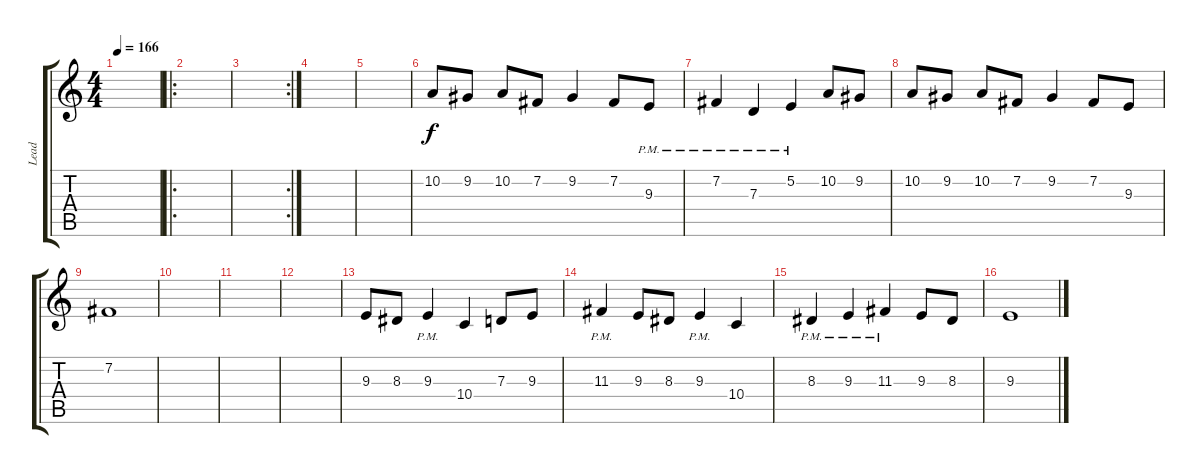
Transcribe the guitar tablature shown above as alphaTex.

\track ("Lead" "Lead") {instrument lead1square}
\staff {score tabs}
\tuning (E4 B3 G3 D3 A2 E2) {hide}
\ts (4 4)
\tempo 166
\clef g2
\ks c
|
\ro
|
\rc 2
|
|
|
10.2.8 9.2.8 10.2.8 7.2.8 9.2.4 7.2.8 9.3{pm}.8 |
7.2{pm}.4 7.3{pm}.4 5.2{pm}.4 10.2.8 9.2.8 |
10.2.8 9.2.8 10.2.8 7.2.8 9.2.4 7.2.8 9.3.8 |
7.2.1 |
|
|
|
9.3.8 8.3.8 9.3{pm}.4 10.4.4 7.3.8 9.3.8 |
11.3{pm}.4 9.3.8 8.3.8 9.3{pm}.4 10.4.4 |
8.3{pm}.4 9.3{pm}.4 11.3{pm}.4 9.3.8 8.3.8 |
9.3.1
